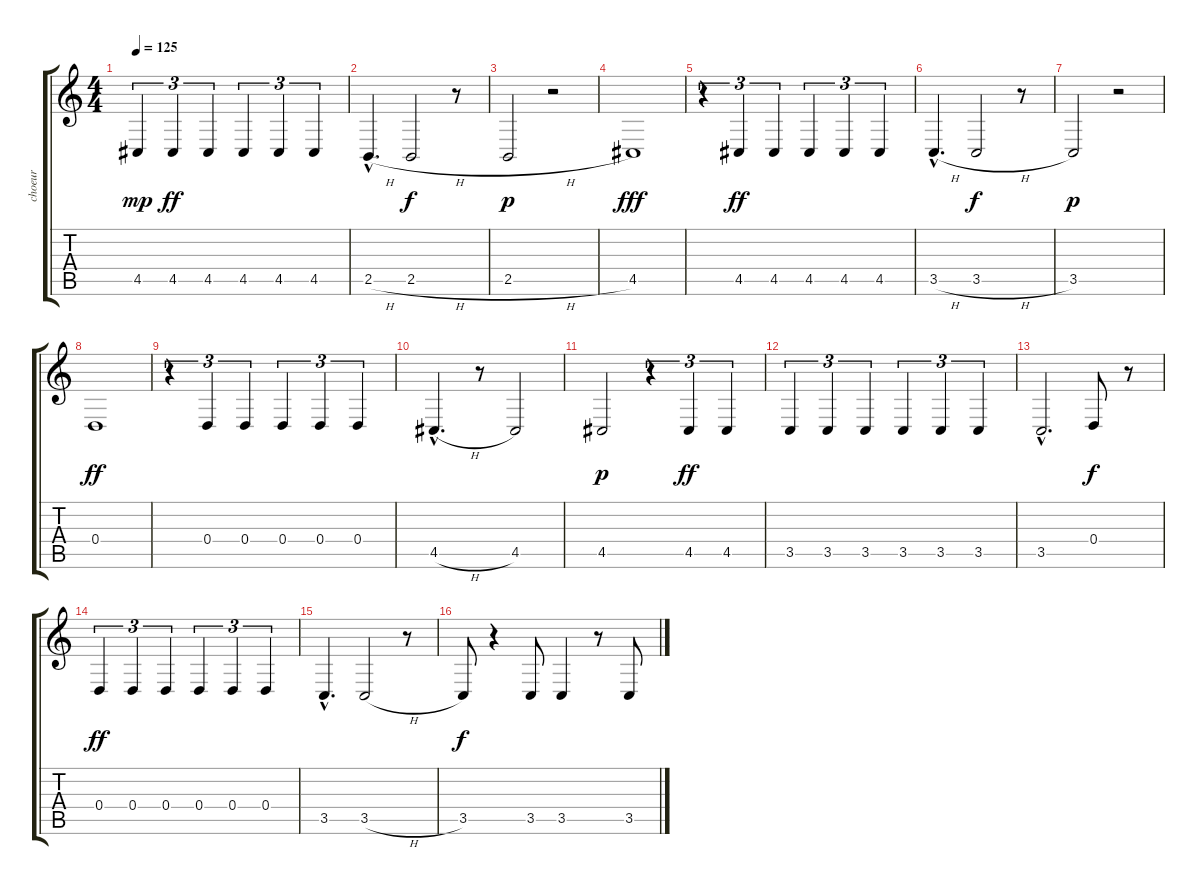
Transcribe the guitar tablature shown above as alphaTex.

\track ("choeur" "choeur") {instrument blownbottle}
\staff {score tabs}
\tuning (E4 B3 G3 D3 A2 E2) {hide}
\ts (4 4)
\tempo 125
\clef g2
\ks c
4.5.4{tu (3 2) dy mp} 4.5.4{tu (3 2) dy ff} 4.5.4{tu (3 2)} 4.5.4{tu (3 2)} 4.5.4{tu (3 2)} 4.5.4{tu (3 2)} |
2.5{h hac}.4{d} 2.5{h}.2{dy f} r.8 |
2.5{h}.2{dy p} r.2 |
4.5.1{dy fff} |
r.4{tu (3 2)} 4.5.4{tu (3 2) dy ff} 4.5.4{tu (3 2)} 4.5.4{tu (3 2)} 4.5.4{tu (3 2)} 4.5.4{tu (3 2)} |
3.5{h hac}.4{d} 3.5{h}.2{dy f} r.8 |
3.5.2{dy p} r.2 |
0.4.1{dy ff} |
r.4{tu (3 2)} 0.4.4{tu (3 2)} 0.4.4{tu (3 2)} 0.4.4{tu (3 2)} 0.4.4{tu (3 2)} 0.4.4{tu (3 2)} |
4.5{h hac}.4{d} r.8 4.5.2 |
4.5.2{dy p} r.4{tu (3 2)} 4.5.4{tu (3 2) dy ff} 4.5.4{tu (3 2)} |
3.5.4{tu (3 2)} 3.5.4{tu (3 2)} 3.5.4{tu (3 2)} 3.5.4{tu (3 2)} 3.5.4{tu (3 2)} 3.5.4{tu (3 2)} |
3.5{hac}.2{d} 0.4.8{dy f} r.8 |
0.4.4{tu (3 2) dy ff} 0.4.4{tu (3 2)} 0.4.4{tu (3 2)} 0.4.4{tu (3 2)} 0.4.4{tu (3 2)} 0.4.4{tu (3 2)} |
3.5{hac}.4{d} 3.5{h}.2 r.8 |
3.5.8{dy f} r.4 3.5.8 3.5.4 r.8 3.5.8
